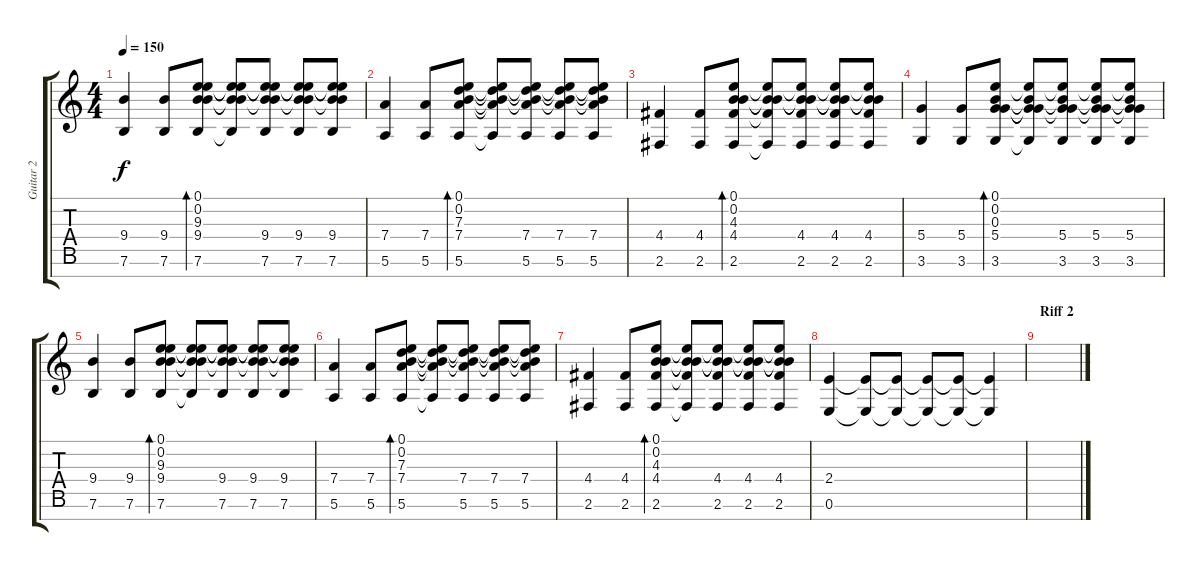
\track ("Guitar 2" "Guitar 2") {instrument overdrivenguitar}
\staff {score tabs}
\tuning (E4 B3 G3 D3 A2 E2 B1) {hide}
\ts (4 4)
\tempo 150
\clef g2
\ks c
(9.4 7.6).4{dy f instrument distortionguitar} (9.4 7.6).8 (0.1 0.2 9.3 9.4 7.6).8{bd 120} (0.1{t} 0.2{t} 9.3{t} 9.4{t} 7.6{t}).8 (0.1{t} 0.2{t} 9.3{t} 9.4 7.6).8 (0.1{t} 0.2{t} 9.3{t} 9.4 7.6).8 (0.1{t} 0.2{t} 9.3{t} 9.4 7.6).8 |
(7.4 5.6).4 (7.4 5.6).8 (0.1 0.2 7.3 7.4 5.6).8{bd 120} (0.1{t} 0.2{t} 7.3{t} 7.4{t} 5.6{t}).8 (0.1{t} 0.2{t} 7.3{t} 7.4 5.6).8 (0.1{t} 0.2{t} 7.3{t} 7.4 5.6).8 (0.1{t} 0.2{t} 7.3{t} 7.4 5.6).8 |
(4.4 2.6).4 (4.4 2.6).8 (0.1 0.2 4.3 4.4 2.6).8{bd 120} (0.1{t} 0.2{t} 4.3{t} 4.4{t} 2.6{t}).8 (0.1{t} 0.2{t} 4.3{t} 4.4 2.6).8 (0.1{t} 0.2{t} 4.3{t} 4.4 2.6).8 (0.1{t} 0.2{t} 4.3{t} 4.4 2.6).8 |
(5.4 3.6).4 (5.4 3.6).8 (0.1 0.2 0.3 5.4 3.6).8{bd 120} (0.1{t} 0.2{t} 0.3{t} 5.4{t} 3.6{t}).8 (0.1{t} 0.2{t} 0.3{t} 5.4 3.6).8 (0.1{t} 0.2{t} 0.3{t} 5.4 3.6).8 (0.1{t} 0.2{t} 0.3{t} 5.4 3.6).8 |
(9.4 7.6).4 (9.4 7.6).8 (0.1 0.2 9.3 9.4 7.6).8{bd 120} (0.1{t} 0.2{t} 9.3{t} 9.4{t} 7.6{t}).8 (0.1{t} 0.2{t} 9.3{t} 9.4 7.6).8 (0.1{t} 0.2{t} 9.3{t} 9.4 7.6).8 (0.1{t} 0.2{t} 9.3{t} 9.4 7.6).8 |
(7.4 5.6).4 (7.4 5.6).8 (0.1 0.2 7.3 7.4 5.6).8{bd 120} (0.1{t} 0.2{t} 7.3{t} 7.4{t} 5.6{t}).8 (0.1{t} 0.2{t} 7.3{t} 7.4 5.6).8 (0.1{t} 0.2{t} 7.3{t} 7.4 5.6).8 (0.1{t} 0.2{t} 7.3{t} 7.4 5.6).8 |
(4.4 2.6).4 (4.4 2.6).8 (0.1 0.2 4.3 4.4 2.6).8{bd 120} (0.1{t} 0.2{t} 4.3{t} 4.4{t} 2.6{t}).8 (0.1{t} 0.2{t} 4.3{t} 4.4 2.6).8 (0.1{t} 0.2{t} 4.3{t} 4.4 2.6).8 (0.1{t} 0.2{t} 4.3{t} 4.4 2.6).8 |
(2.4 0.6).4 (2.4{t} 0.6{t}).8 (2.4{t} 0.6{t}).8 (2.4{t} 0.6{t}).8 (2.4{t} 0.6{t}).8 (2.4{t} 0.6{t}).4 |
\section ("" "Riff 2")
